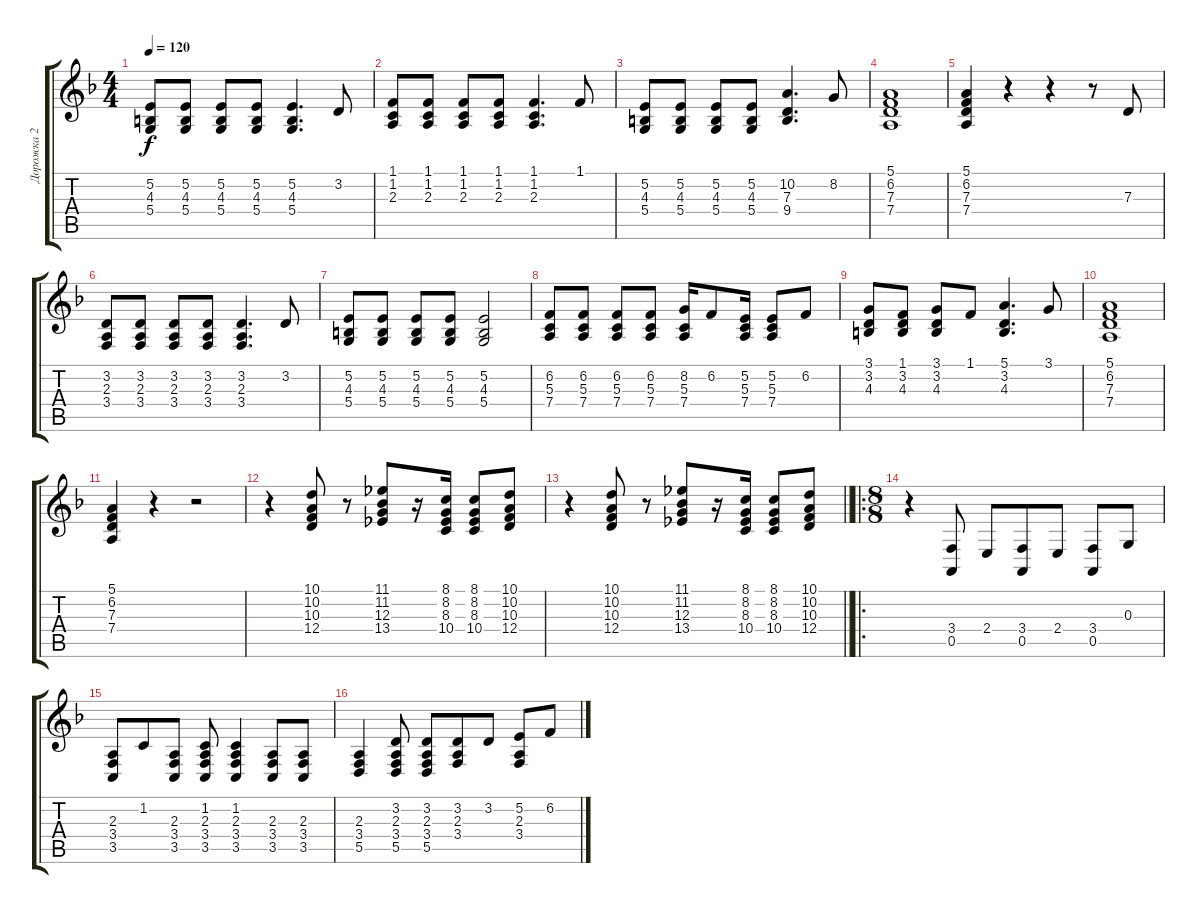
\track ("Дорожка 2" "Дорожка 2") {instrument acousticgrandpiano}
\staff {score tabs}
\tuning (E4 B3 G3 D3 A2 D2) {hide}
\ts (4 4)
\tempo 120
\clef g2
\ks f
(5.2 4.3 5.4).8{dy f} (5.2 4.3 5.4).8 (5.2 4.3 5.4).8 (5.2 4.3 5.4).8 (5.2 4.3 5.4).4{d} 3.2.8 |
(1.1 1.2 2.3).8 (1.1 1.2 2.3).8 (1.1 1.2 2.3).8 (1.1 1.2 2.3).8 (1.1 1.2 2.3).4{d} 1.1.8 |
(5.2 4.3 5.4).8 (5.2 4.3 5.4).8 (5.2 4.3 5.4).8 (5.2 4.3 5.4).8 (10.2 7.3 9.4).4{d} 8.2.8 |
(5.1 6.2 7.3 7.4).1 |
(5.1 6.2 7.3 7.4).4 r.4 r.4 r.8 7.3.8 |
(3.2 2.3 3.4).8 (3.2 2.3 3.4).8 (3.2 2.3 3.4).8 (3.2 2.3 3.4).8 (3.2 2.3 3.4).4{d} 3.2.8 |
(5.2 4.3 5.4).8 (5.2 4.3 5.4).8 (5.2 4.3 5.4).8 (5.2 4.3 5.4).8 (5.2 4.3 5.4).2 |
(6.2 5.3 7.4).8 (6.2 5.3 7.4).8 (6.2 5.3 7.4).8 (6.2 5.3 7.4).8 (8.2 5.3 7.4).16 6.2.8 (5.2 5.3 7.4).16 (5.2 5.3 7.4).8 6.2.8 |
(3.1 3.2 4.3).8 (1.1 3.2 4.3).8 (3.1 3.2 4.3).8 1.1.8 (5.1 3.2 4.3).4{d} 3.1.8 |
(5.1 6.2 7.3 7.4).1 |
(5.1 6.2 7.3 7.4).4 r.4 r.2 |
r.4 (10.1 10.2 10.3 12.4).8 r.8 (11.1 11.2 12.3 13.4).8 r.16 (8.1 8.2 8.3 10.4).16 (8.1 8.2 8.3 10.4).8 (10.1 10.2 10.3 12.4).8 |
\barLineRight lightlight
r.4 (10.1 10.2 10.3 12.4).8 r.8 (11.1 11.2 12.3 13.4).8 r.16 (8.1 8.2 8.3 10.4).16 (8.1 8.2 8.3 10.4).8 (10.1 10.2 10.3 12.4).8 |
\ro
\ts (8 8)
r.4 (3.4 0.5).8 2.4.8 (3.4 0.5).8 2.4.8 (3.4 0.5).8 0.3.8 |
(2.3 3.4 3.5).8 1.2.8 (2.3 3.4 3.5).8 (1.2 2.3 3.4 3.5).8 (1.2 2.3 3.4 3.5).4 (2.3 3.4 3.5).8 (2.3 3.4 3.5).8 |
(2.3 3.4 5.5).4 (3.2 2.3 3.4 5.5).8 (3.2 2.3 3.4 5.5).8 (3.2 2.3 3.4).8 3.2.8 (5.2 2.3 3.4).8 6.2.8
